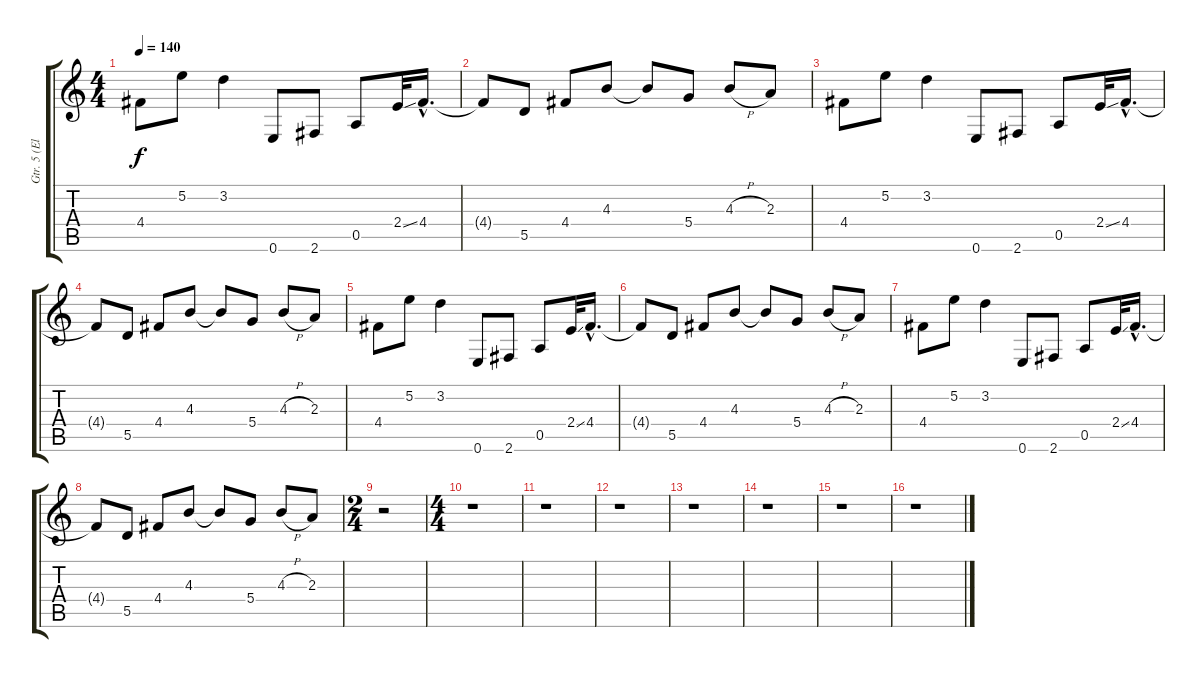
\track ("Gtr. 5 (Electric 12-string)" "Gtr. 5 (El") {instrument distortionguitar}
\staff {score tabs}
\tuning (E4 B3 G3 D3 A2 E2) {hide}
\ts (4 4)
\tempo 140
\clef g2
\ks c
4.4.8{dy f} 5.2.8 3.2.4 0.6.8 2.6.8 0.5.8 2.4{ss}.32 4.4{hac}.16{d} |
4.4{t}.8 5.5.8 4.4.8 4.3.8 4.3{t}.8 5.4.8 4.3{h}.8 2.3.8 |
4.4.8 5.2.8 3.2.4 0.6.8 2.6.8 0.5.8 2.4{ss}.32 4.4{hac}.16{d} |
4.4{t}.8 5.5.8 4.4.8 4.3.8 4.3{t}.8 5.4.8 4.3{h}.8 2.3.8 |
4.4.8 5.2.8 3.2.4 0.6.8 2.6.8 0.5.8 2.4{ss}.32 4.4{hac}.16{d} |
4.4{t}.8 5.5.8 4.4.8 4.3.8 4.3{t}.8 5.4.8 4.3{h}.8 2.3.8 |
4.4.8 5.2.8 3.2.4 0.6.8 2.6.8 0.5.8 2.4{ss}.32 4.4{hac}.16{d} |
4.4{t}.8 5.5.8 4.4.8 4.3.8 4.3{t}.8 5.4.8 4.3{h}.8 2.3.8 |
\ts (2 4)
r.2 |
\ts (4 4)
r.1 |
r.1 |
r.1 |
r.1 |
r.1 |
r.1 |
r.1
